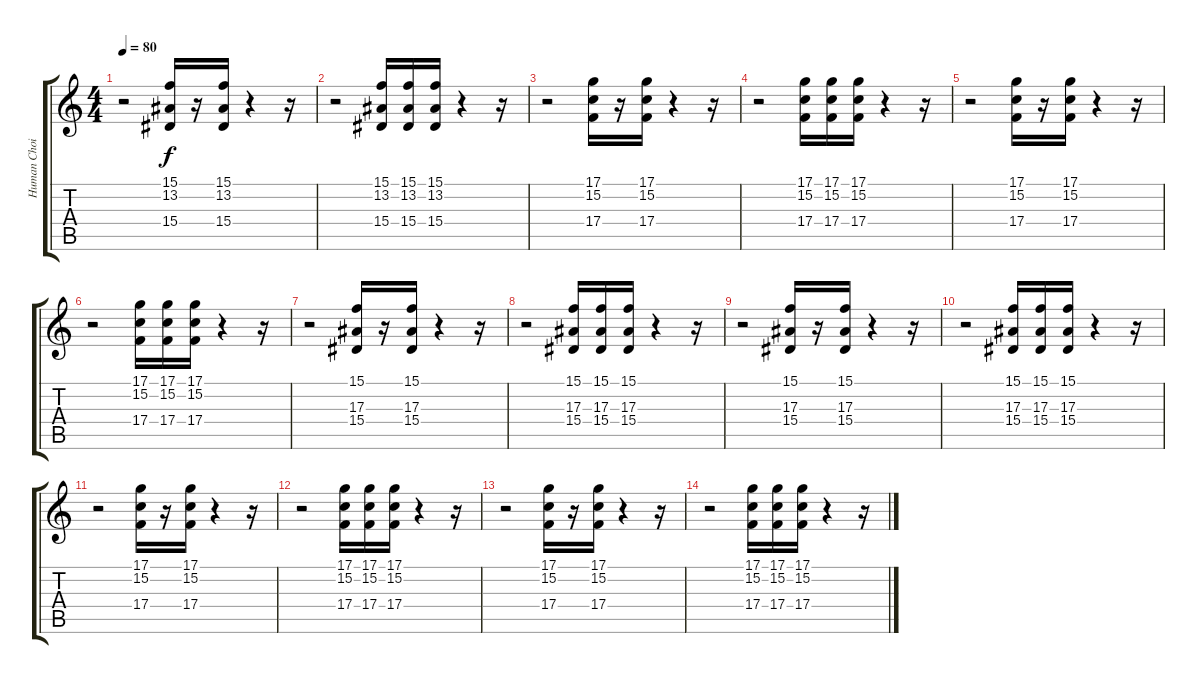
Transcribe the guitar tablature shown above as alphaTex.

\track ("Human Choir" "Human Choi") {instrument pad7halo}
\staff {score tabs}
\tuning (D4 A3 F3 C3 G2 D2) {hide}
\ts (4 4)
\tempo 80
\clef g2
\ks c
r.2{dy f} (15.1 13.2 15.4).16 r.16 (15.1 13.2 15.4).16 r.4 r.16 |
r.2 (15.1 13.2 15.4).16 (15.1 13.2 15.4).16 (15.1 13.2 15.4).16 r.4 r.16 |
r.2 (17.1 15.2 17.4).16 r.16 (17.1 15.2 17.4).16 r.4 r.16 |
r.2 (17.1 15.2 17.4).16 (17.1 15.2 17.4).16 (17.1 15.2 17.4).16 r.4 r.16 |
r.2 (17.1 15.2 17.4).16 r.16 (17.1 15.2 17.4).16 r.4 r.16 |
r.2 (17.1 15.2 17.4).16 (17.1 15.2 17.4).16 (17.1 15.2 17.4).16 r.4 r.16 |
r.2 (15.1 17.3 15.4).16{volume 12} r.16 (15.1 17.3 15.4).16 r.4 r.16 |
r.2 (15.1 17.3 15.4).16 (15.1 17.3 15.4).16 (15.1 17.3 15.4).16 r.4 r.16 |
r.2 (15.1 17.3 15.4).16 r.16 (15.1 17.3 15.4).16 r.4 r.16 |
r.2 (15.1 17.3 15.4).16 (15.1 17.3 15.4).16 (15.1 17.3 15.4).16 r.4 r.16 |
r.2 (17.1 15.2 17.4).16{volume 10} r.16 (17.1 15.2 17.4).16 r.4 r.16 |
r.2 (17.1 15.2 17.4).16{volume 8} (17.1 15.2 17.4).16 (17.1 15.2 17.4).16 r.4 r.16 |
r.2 (17.1 15.2 17.4).16{volume 5} r.16 (17.1 15.2 17.4).16 r.4 r.16 |
r.2 (17.1 15.2 17.4).16{volume 2} (17.1 15.2 17.4).16 (17.1 15.2 17.4).16 r.4 r.16
